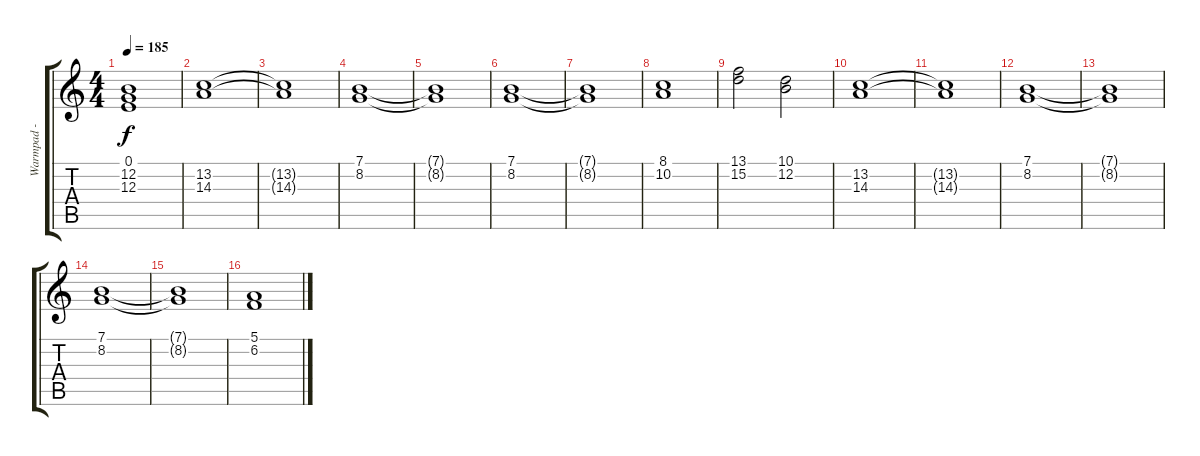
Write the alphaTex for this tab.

\track ("Warmpad -" "Warmpad -") {instrument pad2warm}
\staff {score tabs}
\tuning (E4 B3 G3 D3 A2 E2) {hide}
\ts (4 4)
\tempo 185
\clef g2
\ks c
(0.1 12.2 12.3).1{dy f} |
(13.2 14.3).1 |
(13.2{t} 14.3{t}).1 |
(7.1 8.2).1 |
(7.1{t} 8.2{t}).1 |
(7.1 8.2).1 |
(7.1{t} 8.2{t}).1 |
(8.1 10.2).1 |
(13.1 15.2).2 (10.1 12.2).2 |
(13.2 14.3).1 |
(13.2{t} 14.3{t}).1 |
(7.1 8.2).1 |
(7.1{t} 8.2{t}).1 |
(7.1 8.2).1 |
(7.1{t} 8.2{t}).1 |
(5.1 6.2).1
